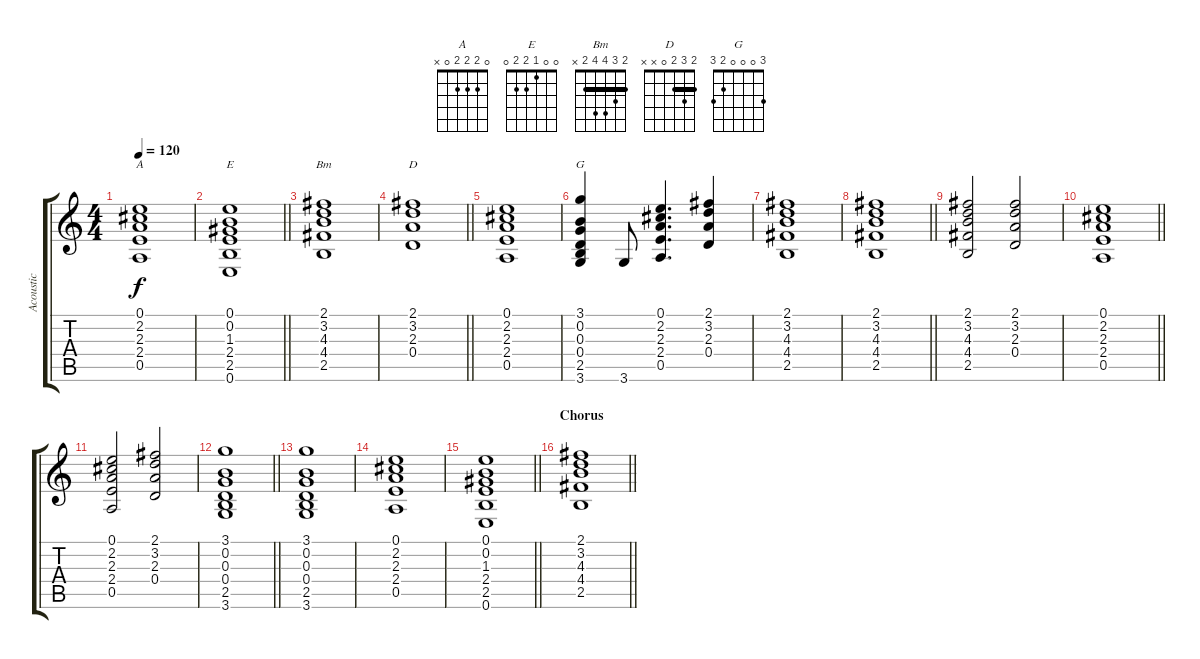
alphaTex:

\track ("Acoustic" "Acoustic") {instrument acousticguitarsteel}
\staff {score tabs}
\tuning (E4 B3 G3 D3 A2 E2) {hide}
\chord ("A" 0 2 2 2 0 x)
\chord ("E" 0 0 1 2 2 0)
\chord ("Bm" 2 3 4 4 2 x) {barre 2}
\chord ("D" 2 3 2 0 x x) {barre 2}
\chord ("G" 3 0 0 0 2 3)
\ts (4 4)
\tempo 120
\clef g2
\ks c
(0.1 2.2 2.3 2.4 0.5).1{ch "A" dy f} |
\barLineRight lightlight
(0.1 0.2 1.3 2.4 2.5 0.6).1{ch "E"} |
(2.1 3.2 4.3 4.4 2.5).1{ch "Bm"} |
\barLineRight lightlight
(2.1 3.2 2.3 0.4).1{ch "D"} |
(0.1 2.2 2.3 2.4 0.5).1 |
(3.1 0.2 0.3 0.4 2.5 3.6).4{ch "G"} 3.6.8 (0.1 2.2 2.3 2.4 0.5).4{d} (2.1 3.2 2.3 0.4).4 |
(2.1 3.2 4.3 4.4 2.5).1 |
\barLineRight lightlight
(2.1 3.2 4.3 4.4 2.5).1 |
(2.1 3.2 4.3 4.4 2.5).2 (2.1 3.2 2.3 0.4).2 |
\barLineRight lightlight
(0.1 2.2 2.3 2.4 0.5).1 |
(0.1 2.2 2.3 2.4 0.5).2 (2.1 3.2 2.3 0.4).2 |
\barLineRight lightlight
(3.1 0.2 0.3 0.4 2.5 3.6).1 |
(3.1 0.2 0.3 0.4 2.5 3.6).1 |
(0.1 2.2 2.3 2.4 0.5).1 |
\barLineRight lightlight
(0.1 0.2 1.3 2.4 2.5 0.6).1 |
\section ("" "Chorus")
\barLineRight lightlight
(2.1 3.2 4.3 4.4 2.5).1
